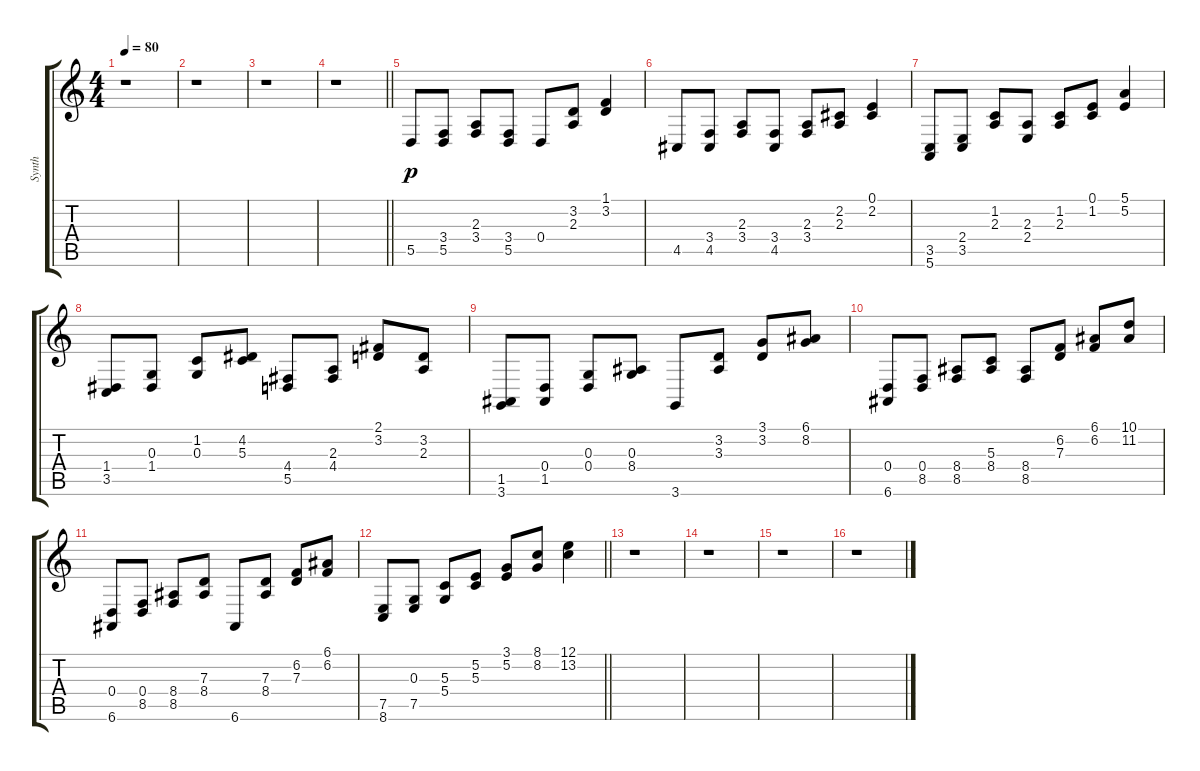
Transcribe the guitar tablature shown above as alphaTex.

\track ("Synth" "Synth") {instrument brightacousticpiano}
\staff {score tabs}
\tuning (E4 B3 G3 D3 A2 E2) {hide}
\ts (4 4)
\tempo 80
\clef g2
\ks c
r.1{dy p} |
r.1 |
r.1 |
\barLineRight lightlight
r.1 |
5.5.8{instrument pizzicatostrings} (3.4 5.5).8 (2.3 3.4).8 (3.4 5.5).8 0.4.8 (3.2 2.3).8 (1.1 3.2).4 |
4.5.8 (3.4 4.5).8 (2.3 3.4).8 (3.4 4.5).8 (2.3 3.4).8 (2.2 2.3).8 (0.1 2.2).4 |
(3.5 5.6).8 (2.4 3.5).8 (1.2 2.3).8 (2.3 2.4).8 (1.2 2.3).8 (0.1 1.2).8 (5.1 5.2).4 |
(1.4 3.5).8 (0.3 1.4).8 (1.2 0.3).8 (4.2 5.3).8 (4.4 5.5).8 (2.3 4.4).8 (2.1 3.2).8 (3.2 2.3).8 |
(1.5 3.6).8 (0.4 1.5).8 (0.3 0.4).8 (0.3 8.4).8 3.6.8 (3.2 3.3).8 (3.1 3.2).8 (6.1 8.2).8 |
(0.4 6.6).8 (0.4 8.5).8 (8.4 8.5).8 (5.3 8.4).8 (8.4 8.5).8 (6.2 7.3).8 (6.1 6.2).8 (10.1 11.2).8 |
(0.4 6.6).8 (0.4 8.5).8 (8.4 8.5).8 (7.3 8.4).8 6.6.8 (7.3 8.4).8 (6.2 7.3).8 (6.1 6.2).8 |
\barLineRight lightlight
(7.5 8.6).8 (0.3 7.5).8 (5.3 5.4).8 (5.2 5.3).8 (3.1 5.2).8 (8.1 8.2).8 (12.1 13.2).4 |
r.1 |
r.1 |
r.1 |
r.1
